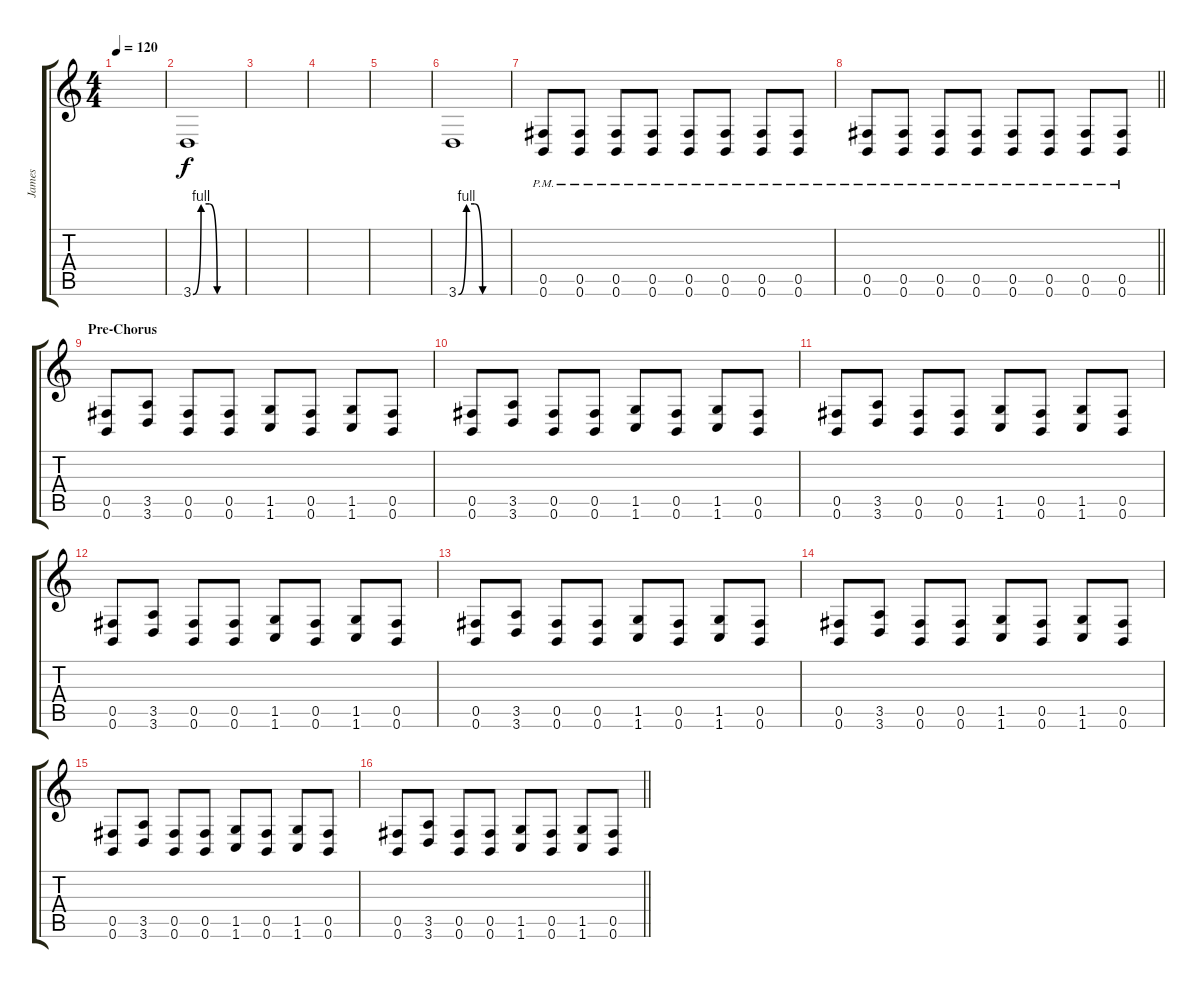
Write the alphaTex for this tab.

\track ("James" "James") {instrument distortionguitar}
\staff {score tabs}
\tuning (Db4 Ab3 E3 B2 Gb2 B1) {hide}
\ts (4 4)
\tempo 120
\clef g2
\ks c
|
3.6{be (custom 0 0 10 4 20 4 30 0 60 0)}.1 |
|
|
|
3.6{be (custom 0 0 10 4 20 4 30 0 60 0)}.1 |
(0.5{pm} 0.6{pm}).8 (0.5{pm} 0.6{pm}).8 (0.5{pm} 0.6{pm}).8 (0.5{pm} 0.6{pm}).8 (0.5{pm} 0.6{pm}).8 (0.5{pm} 0.6{pm}).8 (0.5{pm} 0.6{pm}).8 (0.5{pm} 0.6{pm}).8 |
\barLineRight lightlight
(0.5{pm} 0.6{pm}).8 (0.5{pm} 0.6{pm}).8 (0.5{pm} 0.6{pm}).8 (0.5{pm} 0.6{pm}).8 (0.5{pm} 0.6{pm}).8 (0.5{pm} 0.6{pm}).8 (0.5{pm} 0.6{pm}).8 (0.5{pm} 0.6{pm}).8 |
\section ("" "Pre-Chorus")
(0.5 0.6).8 (3.5 3.6).8 (0.5 0.6).8 (0.5 0.6).8 (1.5 1.6).8 (0.5 0.6).8 (1.5 1.6).8 (0.5 0.6).8 |
(0.5 0.6).8 (3.5 3.6).8 (0.5 0.6).8 (0.5 0.6).8 (1.5 1.6).8 (0.5 0.6).8 (1.5 1.6).8 (0.5 0.6).8 |
(0.5 0.6).8 (3.5 3.6).8 (0.5 0.6).8 (0.5 0.6).8 (1.5 1.6).8 (0.5 0.6).8 (1.5 1.6).8 (0.5 0.6).8 |
(0.5 0.6).8 (3.5 3.6).8 (0.5 0.6).8 (0.5 0.6).8 (1.5 1.6).8 (0.5 0.6).8 (1.5 1.6).8 (0.5 0.6).8 |
(0.5 0.6).8 (3.5 3.6).8 (0.5 0.6).8 (0.5 0.6).8 (1.5 1.6).8 (0.5 0.6).8 (1.5 1.6).8 (0.5 0.6).8 |
(0.5 0.6).8 (3.5 3.6).8 (0.5 0.6).8 (0.5 0.6).8 (1.5 1.6).8 (0.5 0.6).8 (1.5 1.6).8 (0.5 0.6).8 |
(0.5 0.6).8 (3.5 3.6).8 (0.5 0.6).8 (0.5 0.6).8 (1.5 1.6).8 (0.5 0.6).8 (1.5 1.6).8 (0.5 0.6).8 |
\barLineRight lightlight
(0.5 0.6).8 (3.5 3.6).8 (0.5 0.6).8 (0.5 0.6).8 (1.5 1.6).8 (0.5 0.6).8 (1.5 1.6).8 (0.5 0.6).8
